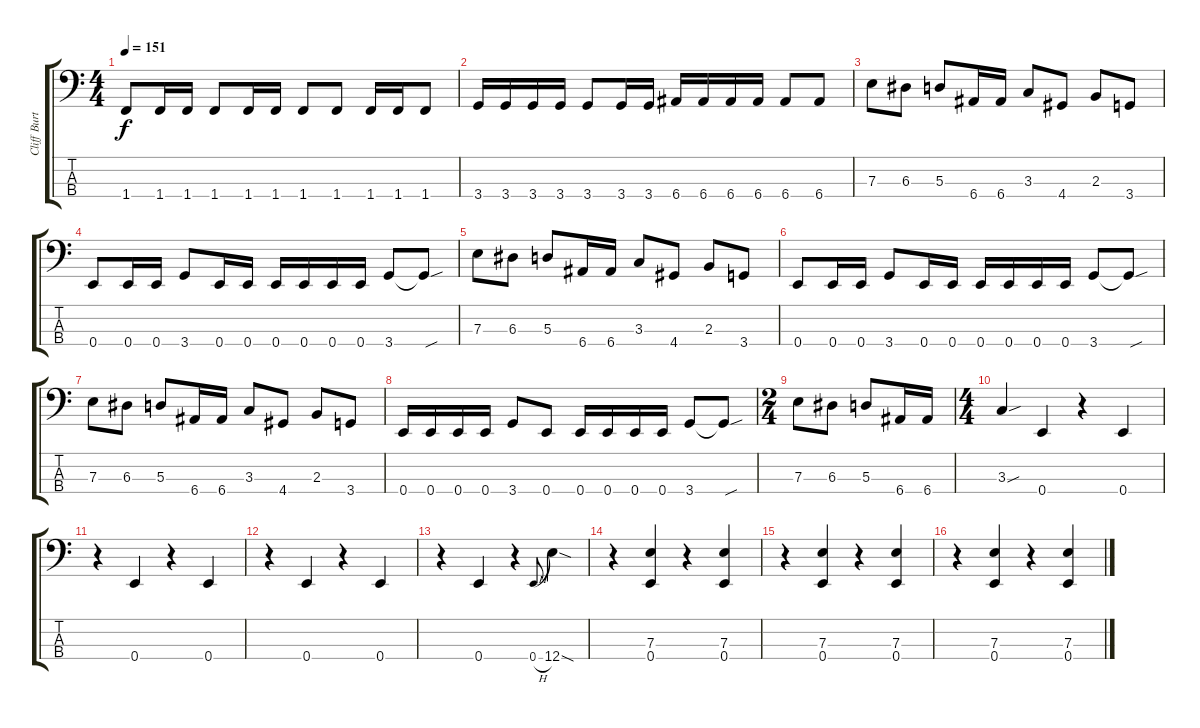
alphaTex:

\track ("Cliff Burton" "Cliff Burt") {instrument electricbassfinger}
\staff {score tabs}
\tuning (G2 D2 A1 E1) {hide}
\ts (4 4)
\tempo 151
\clef f4
\ks c
1.4.8{dy f} 1.4.16 1.4.16 1.4.8 1.4.16 1.4.16 1.4.8 1.4.8 1.4.16 1.4.16 1.4.8 |
3.4.16 3.4.16 3.4.16 3.4.16 3.4.8 3.4.16 3.4.16 6.4.16 6.4.16 6.4.16 6.4.16 6.4.8 6.4.8 |
7.3.8 6.3.8 5.3.8 6.4.16 6.4.16 3.3.8 4.4.8 2.3.8 3.4.8 |
0.4.8 0.4.16 0.4.16 3.4.8 0.4.16 0.4.16 0.4.16 0.4.16 0.4.16 0.4.16 3.4.8 3.4{sou t}.8 |
7.3.8 6.3.8 5.3.8 6.4.16 6.4.16 3.3.8 4.4.8 2.3.8 3.4.8 |
0.4.8 0.4.16 0.4.16 3.4.8 0.4.16 0.4.16 0.4.16 0.4.16 0.4.16 0.4.16 3.4.8 3.4{sou t}.8 |
7.3.8 6.3.8 5.3.8 6.4.16 6.4.16 3.3.8 4.4.8 2.3.8 3.4.8 |
0.4.16 0.4.16 0.4.16 0.4.16 3.4.8 0.4.8 0.4.16 0.4.16 0.4.16 0.4.16 3.4.8 3.4{sou t}.8 |
\ts (2 4)
7.3.8 6.3.8 5.3.8 6.4.16 6.4.16 |
\ts (4 4)
3.3{sou}.4 0.4.4 r.4 0.4.4 |
r.4 0.4.4 r.4 0.4.4 |
r.4 0.4.4 r.4 0.4.4 |
r.4 0.4.4 r.4 0.4{h}.8{gr onbeat} 12.4{sod}.4 |
r.4 (7.3 0.4).4 r.4 (7.3 0.4).4 |
r.4 (7.3 0.4).4 r.4 (7.3 0.4).4 |
r.4 (7.3 0.4).4 r.4 (7.3 0.4).4
